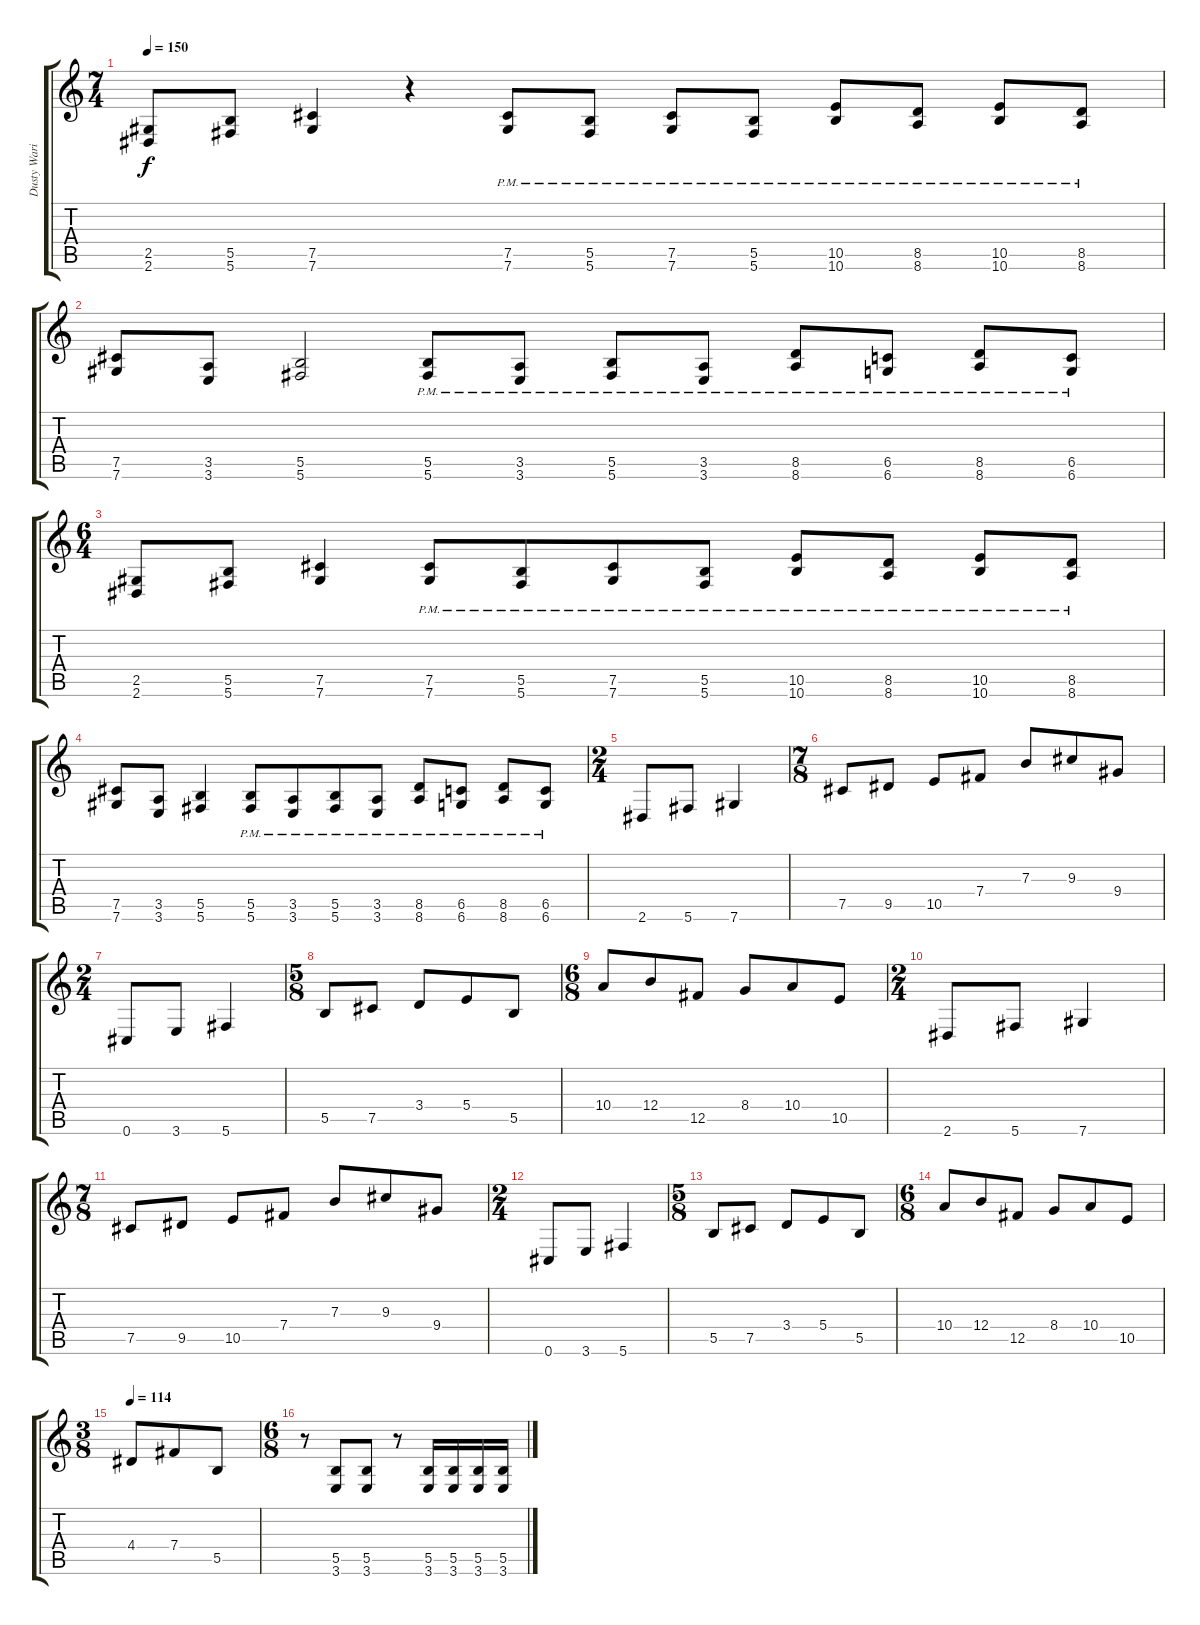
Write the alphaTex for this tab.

\track ("Dusty Waring" "Dusty Wari") {instrument distortionguitar}
\staff {score tabs}
\tuning (Db4 Ab3 E3 B2 Gb2 Db2) {hide}
\ts (7 4)
\tempo 150
\clef g2
\ks c
(2.5 2.6).8{dy f} (5.5 5.6).8 (7.5 7.6).4 r.4 (7.5{pm} 7.6{pm}).8 (5.5{pm} 5.6{pm}).8 (7.5{pm} 7.6{pm}).8 (5.5{pm} 5.6{pm}).8 (10.5{pm} 10.6{pm}).8 (8.5{pm} 8.6{pm}).8 (10.5{pm} 10.6{pm}).8 (8.5{pm} 8.6{pm}).8 |
(7.5 7.6).8 (3.5 3.6).8 (5.5 5.6).2 (5.5{pm} 5.6{pm}).8 (3.5{pm} 3.6{pm}).8 (5.5{pm} 5.6{pm}).8 (3.5{pm} 3.6{pm}).8 (8.5{pm} 8.6{pm}).8 (6.5{pm} 6.6{pm}).8 (8.5{pm} 8.6{pm}).8 (6.5{pm} 6.6{pm}).8 |
\ts (6 4)
(2.5 2.6).8 (5.5 5.6).8 (7.5 7.6).4 (7.5{pm} 7.6{pm}).8 (5.5{pm} 5.6{pm}).8{beam merge} (7.5{pm} 7.6{pm}).8 (5.5{pm} 5.6{pm}).8{beam split} (10.5{pm} 10.6{pm}).8 (8.5{pm} 8.6{pm}).8 (10.5{pm} 10.6{pm}).8 (8.5{pm} 8.6{pm}).8 |
(7.5 7.6).8 (3.5 3.6).8 (5.5 5.6).4 (5.5{pm} 5.6{pm}).8 (3.5{pm} 3.6{pm}).8{beam merge} (5.5{pm} 5.6{pm}).8 (3.5{pm} 3.6{pm}).8{beam split} (8.5{pm} 8.6{pm}).8 (6.5{pm} 6.6{pm}).8 (8.5{pm} 8.6{pm}).8 (6.5{pm} 6.6{pm}).8 |
\ts (2 4)
2.6.8 5.6.8 7.6.4 |
\ts (7 8)
7.5.8 9.5.8{beam split} 10.5.8{beam merge} 7.4.8{beam split} 7.3.8{beam merge} 9.3.8 9.4.8 |
\ts (2 4)
0.6.8 3.6.8 5.6.4 |
\ts (5 8)
5.5.8 7.5.8{beam split} 3.4.8{beam merge} 5.4.8 5.5.8 |
\ts (6 8)
10.4.8 12.4.8 12.5.8 8.4.8 10.4.8 10.5.8 |
\ts (2 4)
2.6.8 5.6.8 7.6.4 |
\ts (7 8)
7.5.8 9.5.8{beam split} 10.5.8{beam merge} 7.4.8{beam split} 7.3.8 9.3.8{beam merge} 9.4.8 |
\ts (2 4)
0.6.8 3.6.8 5.6.4 |
\ts (5 8)
5.5.8 7.5.8{beam split} 3.4.8{beam merge} 5.4.8{beam merge} 5.5.8 |
\ts (6 8)
10.4.8 12.4.8 12.5.8 8.4.8 10.4.8 10.5.8 |
\ts (3 8)
\tempo 114
4.4.8 7.4.8 5.5.8 |
\ts (6 8)
r.8 (5.5 3.6).8 (5.5 3.6).8 r.8 (5.5 3.6).16 (5.5 3.6).16 (5.5 3.6).16 (5.5 3.6).16
